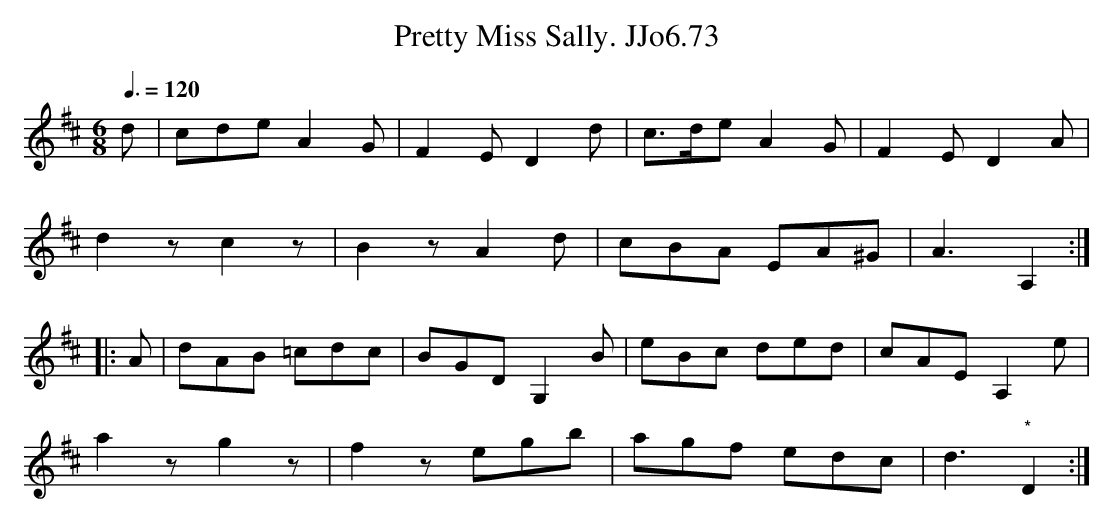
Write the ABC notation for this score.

X:1
T:Pretty Miss Sally. JJo6.73
M:6/8
L:1/8
Q:3/8=120
K:D
d|cde A2G|F2ED2d|c>de A2G|F2ED2A|
d2z c2z|B2zA2d|cBA EA^G|A3 A,2 :|
|:A|dAB =cdc|BGD G,2B|eBc ded|cAE A,2e|
a2zg2z|f2z egb|agf edc|d3 "*" D2 :|
